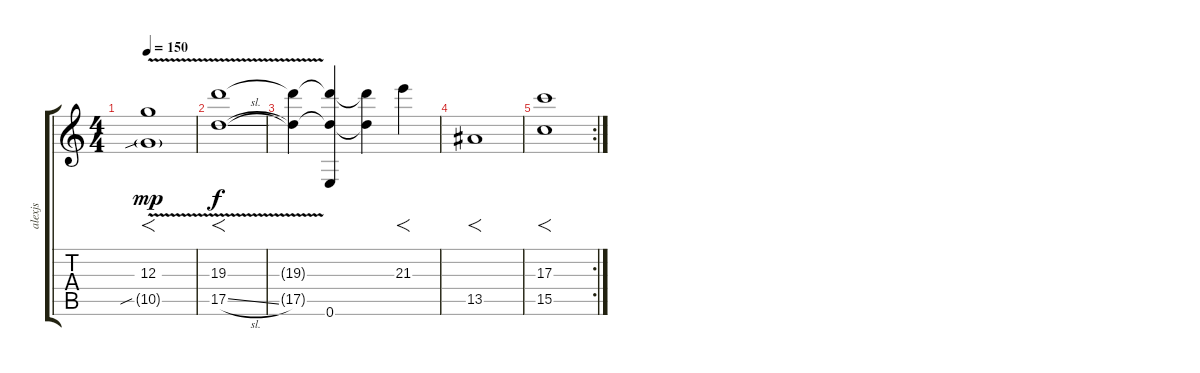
\track ("alexjs" "alexjs") {instrument overdrivenguitar}
\staff {score tabs}
\tuning (E4 B3 G3 D3 A2 E2) {hide}
\ts (4 4)
\tempo 150
\clef g2
\ks c
(12.3{v} 10.5{sib g}).1{f dy mp balance 13} |
(19.3{v} 17.5{sl}).1{f dy f balance 14} |
(19.3{t} 17.5{t}).4 (19.3{t} 17.5{t} 0.6).4 (19.3{t} 17.5{t}).4 21.3.4{f} |
13.5.1{f} |
\rc 2
(17.3 15.5).1{f instrument drawbarorgan}
